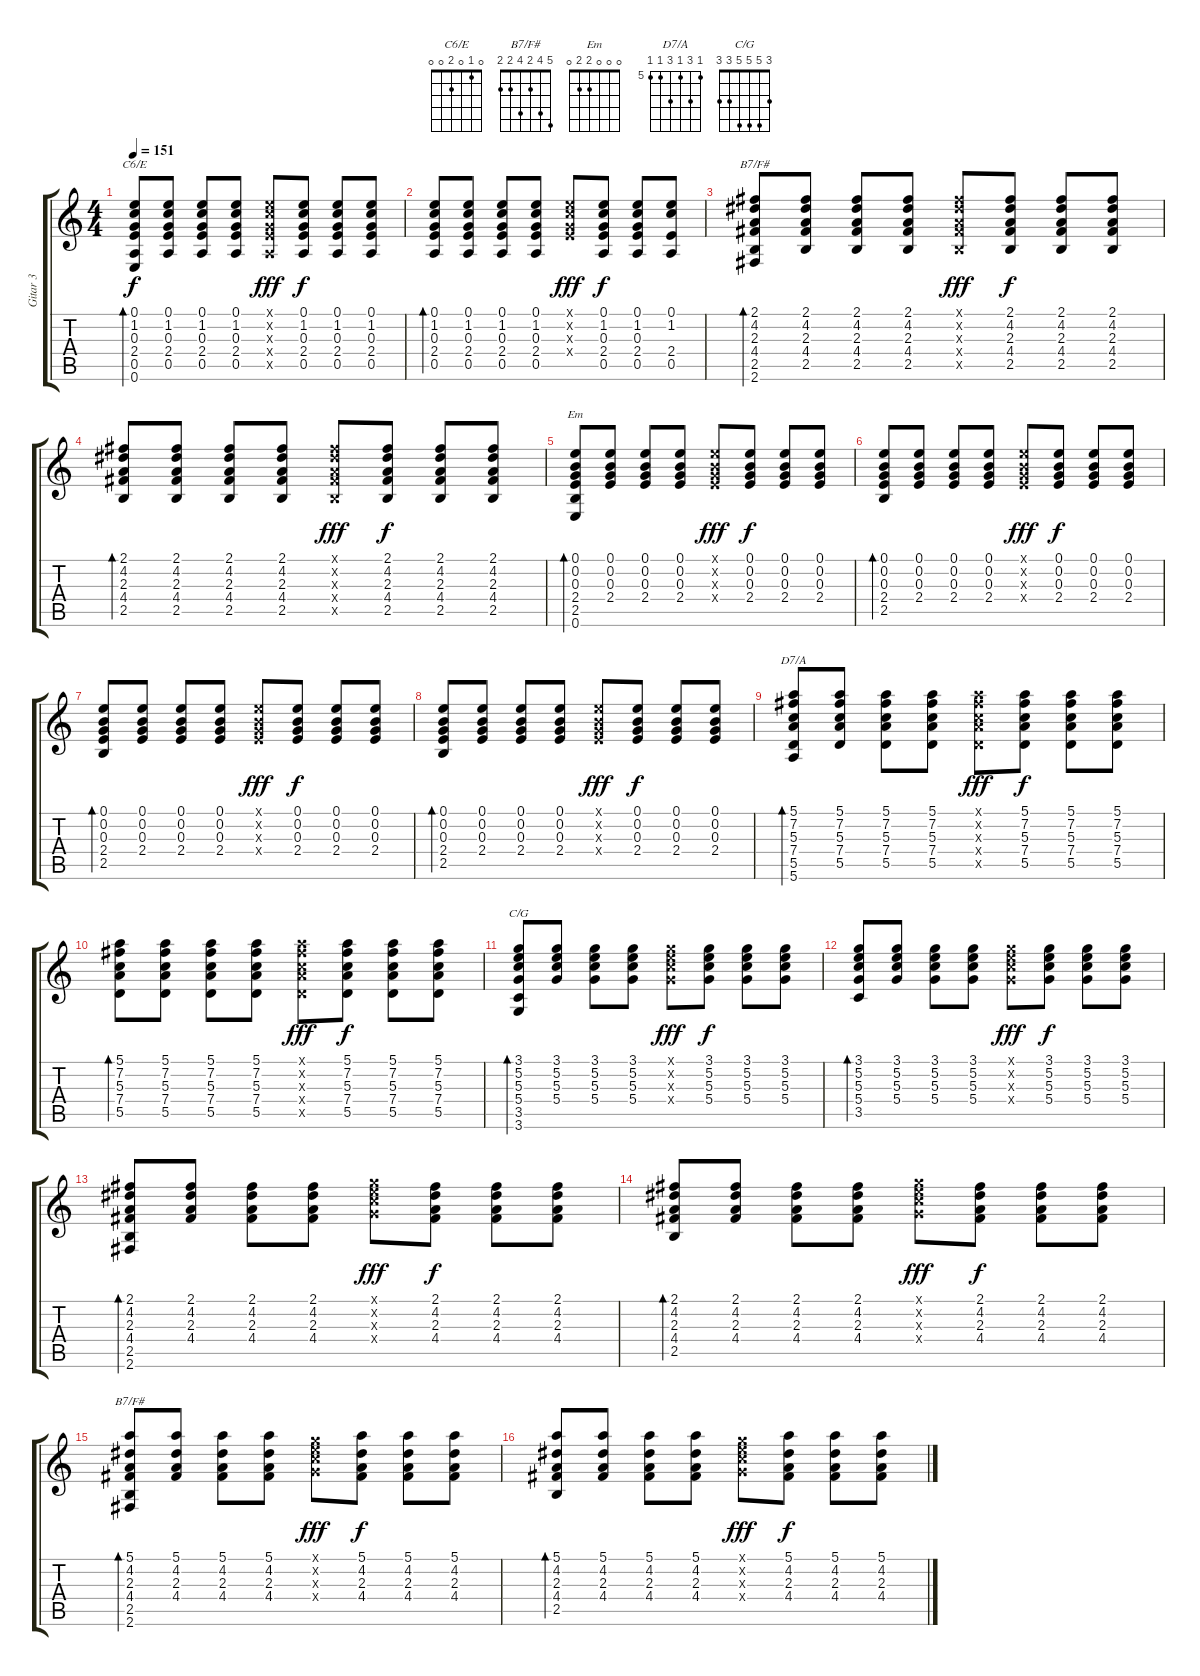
\track ("Gitar 3" "Gitar 3") {instrument acousticguitarnylon}
\staff {score tabs}
\tuning (E4 B3 G3 D3 A2 E2) {hide}
\chord ("C6/E" 0 1 0 2 0 0)
\chord ("B7/F#" 2 4 2 4 2 2)
\chord ("Em" 0 0 0 2 2 0)
\chord ("D7/A" 5 7 5 7 5 5) {firstfret 5}
\chord ("C/G" 3 5 5 5 3 3)
\chord ("B7/F#" 5 4 2 4 2 2)
\ts (4 4)
\tempo 151
\clef g2
\ks c
(0.1 1.2 0.3 2.4 0.5 0.6).8{bd 30 ch "C6/E" dy f} (0.1 1.2 0.3 2.4 0.5).8 (0.1 1.2 0.3 2.4 0.5).8 (0.1 1.2 0.3 2.4 0.5).8 (0.1{x} 1.2{x} 0.3{x} 2.4{x} 0.5{x}).8{dy fff} (0.1 1.2 0.3 2.4 0.5).8{dy f} (0.1 1.2 0.3 2.4 0.5).8 (0.1 1.2 0.3 2.4 0.5).8 |
(0.1 1.2 0.3 2.4 0.5).8{bd 30} (0.1 1.2 0.3 2.4 0.5).8 (0.1 1.2 0.3 2.4 0.5).8 (0.1 1.2 0.3 2.4 0.5).8 (0.1{x} 1.2{x} 0.3{x} 2.4{x}).8{dy fff} (0.1 1.2 0.3 2.4 0.5).8{dy f} (0.1 1.2 0.3 2.4 0.5).8 (0.1 1.2 2.4 0.5).8 |
(2.1 4.2 2.3 4.4 2.5 2.6).8{bd 30 ch "B7/F#"} (2.1 4.2 2.3 4.4 2.5).8 (2.1 4.2 2.3 4.4 2.5).8 (2.1 4.2 2.3 4.4 2.5).8 (2.1{x} 4.2{x} 2.3{x} 4.4{x} 2.5{x}).8{dy fff} (2.1 4.2 2.3 4.4 2.5).8{dy f} (2.1 4.2 2.3 4.4 2.5).8 (2.1 4.2 2.3 4.4 2.5).8 |
(2.1 4.2 2.3 4.4 2.5).8{bd 30} (2.1 4.2 2.3 4.4 2.5).8 (2.1 4.2 2.3 4.4 2.5).8 (2.1 4.2 2.3 4.4 2.5).8 (2.1{x} 4.2{x} 2.3{x} 4.4{x} 2.5{x}).8{dy fff} (2.1 4.2 2.3 4.4 2.5).8{dy f} (2.1 4.2 2.3 4.4 2.5).8 (2.1 4.2 2.3 4.4 2.5).8 |
(0.1 0.2 0.3 2.4 2.5 0.6).8{bd 30 ch "Em"} (0.1 0.2 0.3 2.4).8 (0.1 0.2 0.3 2.4).8 (0.1 0.2 0.3 2.4).8 (0.1{x} 0.2{x} 0.3{x} 2.4{x}).8{dy fff} (0.1 0.2 0.3 2.4).8{dy f} (0.1 0.2 0.3 2.4).8 (0.1 0.2 0.3 2.4).8 |
(0.1 0.2 0.3 2.4 2.5).8{bd 30} (0.1 0.2 0.3 2.4).8 (0.1 0.2 0.3 2.4).8 (0.1 0.2 0.3 2.4).8 (0.1{x} 0.2{x} 0.3{x} 2.4{x}).8{dy fff} (0.1 0.2 0.3 2.4).8{dy f} (0.1 0.2 0.3 2.4).8 (0.1 0.2 0.3 2.4).8 |
(0.1 0.2 0.3 2.4 2.5).8{bd 30} (0.1 0.2 0.3 2.4).8 (0.1 0.2 0.3 2.4).8 (0.1 0.2 0.3 2.4).8 (0.1{x} 0.2{x} 0.3{x} 2.4{x}).8{dy fff} (0.1 0.2 0.3 2.4).8{dy f} (0.1 0.2 0.3 2.4).8 (0.1 0.2 0.3 2.4).8 |
(0.1 0.2 0.3 2.4 2.5).8{bd 30} (0.1 0.2 0.3 2.4).8 (0.1 0.2 0.3 2.4).8 (0.1 0.2 0.3 2.4).8 (0.1{x} 0.2{x} 0.3{x} 2.4{x}).8{dy fff} (0.1 0.2 0.3 2.4).8{dy f} (0.1 0.2 0.3 2.4).8 (0.1 0.2 0.3 2.4).8 |
(5.1 7.2 5.3 7.4 5.5 5.6).8{bd 30 ch "D7/A"} (5.1 7.2 5.3 7.4 5.5).8 (5.1 7.2 5.3 7.4 5.5).8 (5.1 7.2 5.3 7.4 5.5).8 (5.1{x} 7.2{x} 5.3{x} 7.4{x} 5.5{x}).8{dy fff} (5.1 7.2 5.3 7.4 5.5).8{dy f} (5.1 7.2 5.3 7.4 5.5).8 (5.1 7.2 5.3 7.4 5.5).8 |
(5.1 7.2 5.3 7.4 5.5).8{bd 30} (5.1 7.2 5.3 7.4 5.5).8 (5.1 7.2 5.3 7.4 5.5).8 (5.1 7.2 5.3 7.4 5.5).8 (5.1{x} 7.2{x} 5.3{x} 7.4{x} 5.5{x}).8{dy fff} (5.1 7.2 5.3 7.4 5.5).8{dy f} (5.1 7.2 5.3 7.4 5.5).8 (5.1 7.2 5.3 7.4 5.5).8 |
(3.1 5.2 5.3 5.4 3.5 3.6).8{bd 60 ch "C/G"} (3.1 5.2 5.3 5.4).8 (3.1 5.2 5.3 5.4).8 (3.1 5.2 5.3 5.4).8 (3.1{x} 5.2{x} 5.3{x} 5.4{x}).8{dy fff} (3.1 5.2 5.3 5.4).8{dy f} (3.1 5.2 5.3 5.4).8 (3.1 5.2 5.3 5.4).8 |
(3.1 5.2 5.3 5.4 3.5).8{bd 30} (3.1 5.2 5.3 5.4).8 (3.1 5.2 5.3 5.4).8 (3.1 5.2 5.3 5.4).8 (3.1{x} 5.2{x} 5.3{x} 5.4{x}).8{dy fff} (3.1 5.2 5.3 5.4).8{dy f} (3.1 5.2 5.3 5.4).8 (3.1 5.2 5.3 5.4).8 |
(2.1 4.2 2.3 4.4 2.5 2.6).8{bd 30} (2.1 4.2 2.3 4.4).8 (2.1 4.2 2.3 4.4).8 (2.1 4.2 2.3 4.4).8 (3.1{x} 5.2{x} 5.3{x} 5.4{x}).8{dy fff} (2.1 4.2 2.3 4.4).8{dy f} (2.1 4.2 2.3 4.4).8 (2.1 4.2 2.3 4.4).8 |
(2.1 4.2 2.3 4.4 2.5).8{bd 30} (2.1 4.2 2.3 4.4).8 (2.1 4.2 2.3 4.4).8 (2.1 4.2 2.3 4.4).8 (3.1{x} 5.2{x} 5.3{x} 5.4{x}).8{dy fff} (2.1 4.2 2.3 4.4).8{dy f} (2.1 4.2 2.3 4.4).8 (2.1 4.2 2.3 4.4).8 |
(5.1 4.2 2.3 4.4 2.5 2.6).8{bd 30 ch "B7/F#"} (5.1 4.2 2.3 4.4).8 (5.1 4.2 2.3 4.4).8 (5.1 4.2 2.3 4.4).8 (3.1{x} 5.2{x} 5.3{x} 5.4{x}).8{dy fff} (5.1 4.2 2.3 4.4).8{dy f} (5.1 4.2 2.3 4.4).8 (5.1 4.2 2.3 4.4).8 |
(5.1 4.2 2.3 4.4 2.5).8{bd 30} (5.1 4.2 2.3 4.4).8 (5.1 4.2 2.3 4.4).8 (5.1 4.2 2.3 4.4).8 (3.1{x} 5.2{x} 5.3{x} 5.4{x}).8{dy fff} (5.1 4.2 2.3 4.4).8{dy f} (5.1 4.2 2.3 4.4).8 (5.1 4.2 2.3 4.4).8
